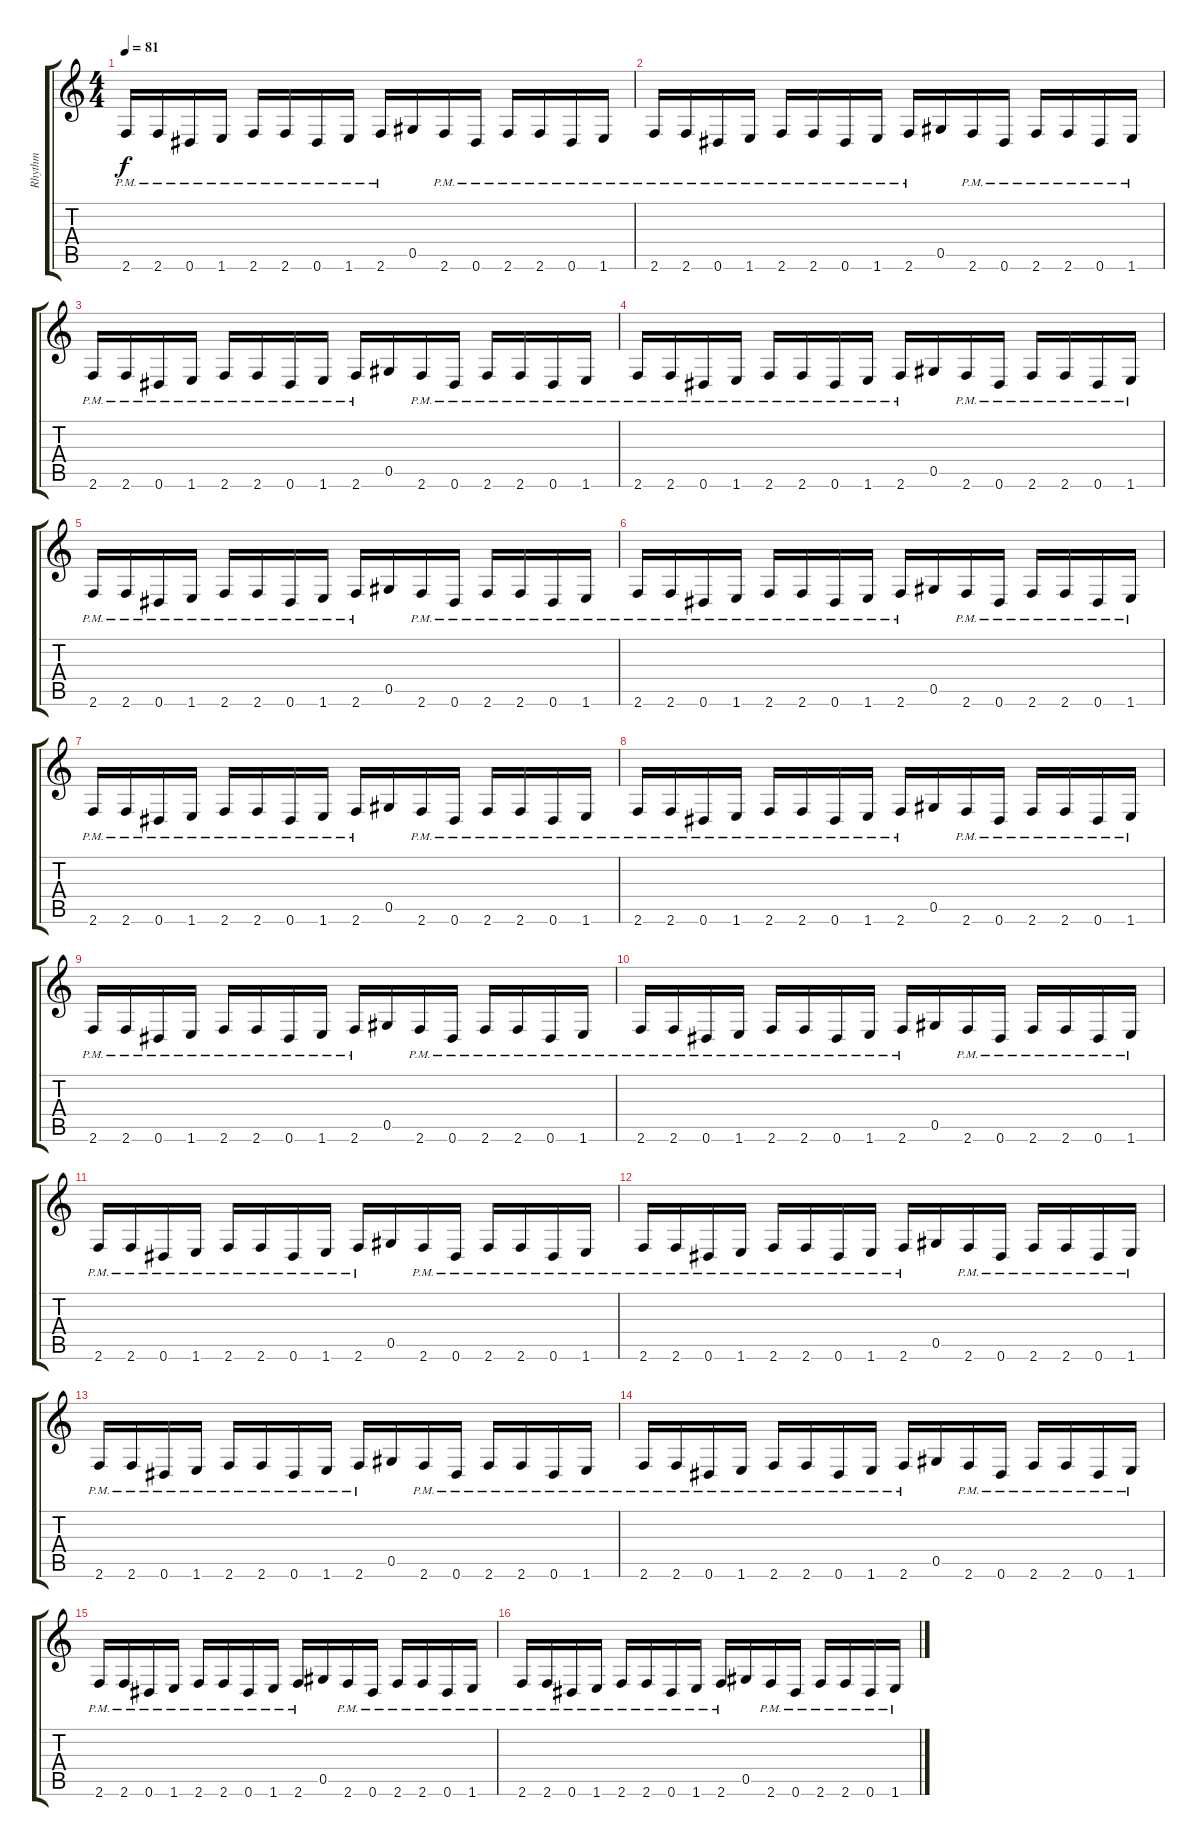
\track ("Rhythm" "Rhythm") {instrument distortionguitar}
\staff {score tabs}
\tuning (Eb4 Bb3 Gb3 Db3 Ab2 Eb2) {hide}
\ts (4 4)
\tempo 81
\clef g2
\ks c
2.6{pm}.16{dy f} 2.6{pm}.16 0.6{pm}.16 1.6{pm}.16 2.6{pm}.16 2.6{pm}.16 0.6{pm}.16 1.6{pm}.16 2.6{pm}.16 0.5.16 2.6{pm}.16 0.6{pm}.16 2.6{pm}.16 2.6{pm}.16 0.6{pm}.16 1.6{pm}.16 |
2.6{pm}.16 2.6{pm}.16 0.6{pm}.16 1.6{pm}.16 2.6{pm}.16 2.6{pm}.16 0.6{pm}.16 1.6{pm}.16 2.6{pm}.16 0.5.16 2.6{pm}.16 0.6{pm}.16 2.6{pm}.16 2.6{pm}.16 0.6{pm}.16 1.6{pm}.16 |
2.6{pm}.16 2.6{pm}.16 0.6{pm}.16 1.6{pm}.16 2.6{pm}.16 2.6{pm}.16 0.6{pm}.16 1.6{pm}.16 2.6{pm}.16 0.5.16 2.6{pm}.16 0.6{pm}.16 2.6{pm}.16 2.6{pm}.16 0.6{pm}.16 1.6{pm}.16 |
2.6{pm}.16 2.6{pm}.16 0.6{pm}.16 1.6{pm}.16 2.6{pm}.16 2.6{pm}.16 0.6{pm}.16 1.6{pm}.16 2.6{pm}.16 0.5.16 2.6{pm}.16 0.6{pm}.16 2.6{pm}.16 2.6{pm}.16 0.6{pm}.16 1.6{pm}.16 |
2.6{pm}.16 2.6{pm}.16 0.6{pm}.16 1.6{pm}.16 2.6{pm}.16 2.6{pm}.16 0.6{pm}.16 1.6{pm}.16 2.6{pm}.16 0.5.16 2.6{pm}.16 0.6{pm}.16 2.6{pm}.16 2.6{pm}.16 0.6{pm}.16 1.6{pm}.16 |
2.6{pm}.16 2.6{pm}.16 0.6{pm}.16 1.6{pm}.16 2.6{pm}.16 2.6{pm}.16 0.6{pm}.16 1.6{pm}.16 2.6{pm}.16 0.5.16 2.6{pm}.16 0.6{pm}.16 2.6{pm}.16 2.6{pm}.16 0.6{pm}.16 1.6{pm}.16 |
2.6{pm}.16 2.6{pm}.16 0.6{pm}.16 1.6{pm}.16 2.6{pm}.16 2.6{pm}.16 0.6{pm}.16 1.6{pm}.16 2.6{pm}.16 0.5.16 2.6{pm}.16 0.6{pm}.16 2.6{pm}.16 2.6{pm}.16 0.6{pm}.16 1.6{pm}.16 |
2.6{pm}.16 2.6{pm}.16 0.6{pm}.16 1.6{pm}.16 2.6{pm}.16 2.6{pm}.16 0.6{pm}.16 1.6{pm}.16 2.6{pm}.16 0.5.16 2.6{pm}.16 0.6{pm}.16 2.6{pm}.16 2.6{pm}.16 0.6{pm}.16 1.6{pm}.16 |
2.6{pm}.16 2.6{pm}.16 0.6{pm}.16 1.6{pm}.16 2.6{pm}.16 2.6{pm}.16 0.6{pm}.16 1.6{pm}.16 2.6{pm}.16 0.5.16 2.6{pm}.16 0.6{pm}.16 2.6{pm}.16 2.6{pm}.16 0.6{pm}.16 1.6{pm}.16 |
2.6{pm}.16 2.6{pm}.16 0.6{pm}.16 1.6{pm}.16 2.6{pm}.16 2.6{pm}.16 0.6{pm}.16 1.6{pm}.16 2.6{pm}.16 0.5.16 2.6{pm}.16 0.6{pm}.16 2.6{pm}.16 2.6{pm}.16 0.6{pm}.16 1.6{pm}.16 |
2.6{pm}.16 2.6{pm}.16 0.6{pm}.16 1.6{pm}.16 2.6{pm}.16 2.6{pm}.16 0.6{pm}.16 1.6{pm}.16 2.6{pm}.16 0.5.16 2.6{pm}.16 0.6{pm}.16 2.6{pm}.16 2.6{pm}.16 0.6{pm}.16 1.6{pm}.16 |
2.6{pm}.16 2.6{pm}.16 0.6{pm}.16 1.6{pm}.16 2.6{pm}.16 2.6{pm}.16 0.6{pm}.16 1.6{pm}.16 2.6{pm}.16 0.5.16 2.6{pm}.16 0.6{pm}.16 2.6{pm}.16 2.6{pm}.16 0.6{pm}.16 1.6{pm}.16 |
2.6{pm}.16 2.6{pm}.16 0.6{pm}.16 1.6{pm}.16 2.6{pm}.16 2.6{pm}.16 0.6{pm}.16 1.6{pm}.16 2.6{pm}.16 0.5.16 2.6{pm}.16 0.6{pm}.16 2.6{pm}.16 2.6{pm}.16 0.6{pm}.16 1.6{pm}.16 |
2.6{pm}.16 2.6{pm}.16 0.6{pm}.16 1.6{pm}.16 2.6{pm}.16 2.6{pm}.16 0.6{pm}.16 1.6{pm}.16 2.6{pm}.16 0.5.16 2.6{pm}.16 0.6{pm}.16 2.6{pm}.16 2.6{pm}.16 0.6{pm}.16 1.6{pm}.16 |
2.6{pm}.16 2.6{pm}.16 0.6{pm}.16 1.6{pm}.16 2.6{pm}.16 2.6{pm}.16 0.6{pm}.16 1.6{pm}.16 2.6{pm}.16 0.5.16 2.6{pm}.16 0.6{pm}.16 2.6{pm}.16 2.6{pm}.16 0.6{pm}.16 1.6{pm}.16 |
2.6{pm}.16 2.6{pm}.16 0.6{pm}.16 1.6{pm}.16 2.6{pm}.16 2.6{pm}.16 0.6{pm}.16 1.6{pm}.16 2.6{pm}.16 0.5.16 2.6{pm}.16 0.6{pm}.16 2.6{pm}.16 2.6{pm}.16 0.6{pm}.16 1.6{pm}.16
